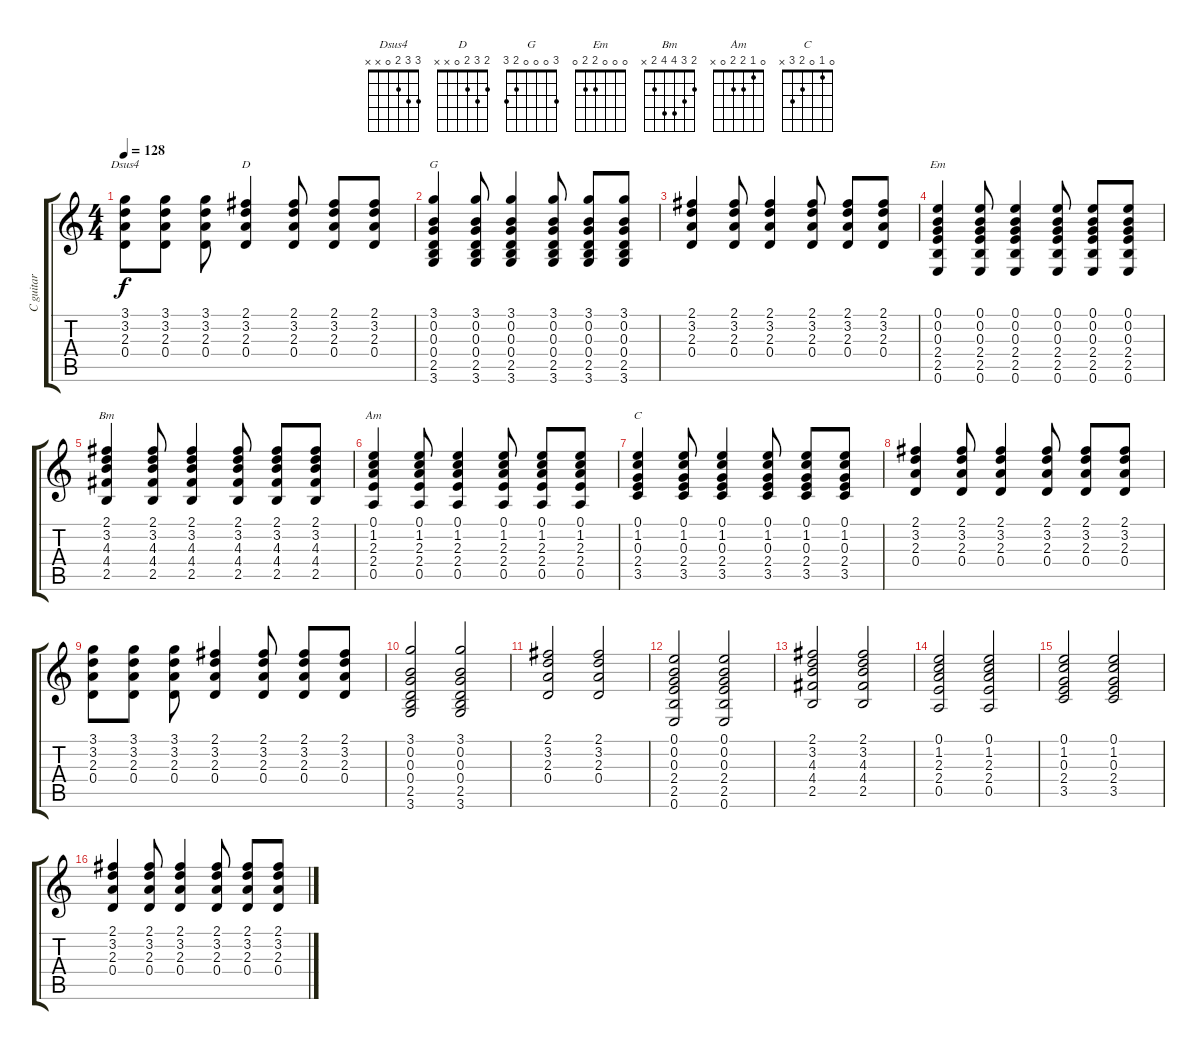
\track ("C guitar" "C guitar") {instrument acousticguitarsteel}
\staff {score tabs}
\tuning (E4 B3 G3 D3 A2 E2) {hide}
\chord ("Dsus4" 3 3 2 0 x x)
\chord ("D" 2 3 2 0 x x)
\chord ("G" 3 0 0 0 2 3)
\chord ("Em" 0 0 0 2 2 0)
\chord ("Bm" 2 3 4 4 2 x)
\chord ("Am" 0 1 2 2 0 x)
\chord ("C" 0 1 0 2 3 x)
\ts (4 4)
\tempo 128
\clef g2
\ks c
(3.1 3.2 2.3 0.4).8{ch "Dsus4" dy f} (3.1 3.2 2.3 0.4).8 (3.1 3.2 2.3 0.4).8 (2.1 3.2 2.3 0.4).4{ch "D"} (2.1 3.2 2.3 0.4).8 (2.1 3.2 2.3 0.4).8 (2.1 3.2 2.3 0.4).8 |
(3.1 0.2 0.3 0.4 2.5 3.6).4{ch "G"} (3.1 0.2 0.3 0.4 2.5 3.6).8 (3.1 0.2 0.3 0.4 2.5 3.6).4 (3.1 0.2 0.3 0.4 2.5 3.6).8 (3.1 0.2 0.3 0.4 2.5 3.6).8 (3.1 0.2 0.3 0.4 2.5 3.6).8 |
(2.1 3.2 2.3 0.4).4 (2.1 3.2 2.3 0.4).8 (2.1 3.2 2.3 0.4).4 (2.1 3.2 2.3 0.4).8 (2.1 3.2 2.3 0.4).8 (2.1 3.2 2.3 0.4).8 |
(0.1 0.2 0.3 2.4 2.5 0.6).4{ch "Em"} (0.1 0.2 0.3 2.4 2.5 0.6).8 (0.1 0.2 0.3 2.4 2.5 0.6).4 (0.1 0.2 0.3 2.4 2.5 0.6).8 (0.1 0.2 0.3 2.4 2.5 0.6).8 (0.1 0.2 0.3 2.4 2.5 0.6).8 |
(2.1 3.2 4.3 4.4 2.5).4{ch "Bm"} (2.1 3.2 4.3 4.4 2.5).8 (2.1 3.2 4.3 4.4 2.5).4 (2.1 3.2 4.3 4.4 2.5).8 (2.1 3.2 4.3 4.4 2.5).8 (2.1 3.2 4.3 4.4 2.5).8 |
(0.1 1.2 2.3 2.4 0.5).4{ch "Am"} (0.1 1.2 2.3 2.4 0.5).8 (0.1 1.2 2.3 2.4 0.5).4 (0.1 1.2 2.3 2.4 0.5).8 (0.1 1.2 2.3 2.4 0.5).8 (0.1 1.2 2.3 2.4 0.5).8 |
(0.1 1.2 0.3 2.4 3.5).4{ch "C"} (0.1 1.2 0.3 2.4 3.5).8 (0.1 1.2 0.3 2.4 3.5).4 (0.1 1.2 0.3 2.4 3.5).8 (0.1 1.2 0.3 2.4 3.5).8 (0.1 1.2 0.3 2.4 3.5).8 |
(2.1 3.2 2.3 0.4).4 (2.1 3.2 2.3 0.4).8 (2.1 3.2 2.3 0.4).4 (2.1 3.2 2.3 0.4).8 (2.1 3.2 2.3 0.4).8 (2.1 3.2 2.3 0.4).8 |
(3.1 3.2 2.3 0.4).8 (3.1 3.2 2.3 0.4).8 (3.1 3.2 2.3 0.4).8 (2.1 3.2 2.3 0.4).4 (2.1 3.2 2.3 0.4).8 (2.1 3.2 2.3 0.4).8 (2.1 3.2 2.3 0.4).8 |
(3.1 0.2 0.3 0.4 2.5 3.6).2 (3.1 0.2 0.3 0.4 2.5 3.6).2 |
(2.1 3.2 2.3 0.4).2 (2.1 3.2 2.3 0.4).2 |
(0.1 0.2 0.3 2.4 2.5 0.6).2 (0.1 0.2 0.3 2.4 2.5 0.6).2 |
(2.1 3.2 4.3 4.4 2.5).2 (2.1 3.2 4.3 4.4 2.5).2 |
(0.1 1.2 2.3 2.4 0.5).2 (0.1 1.2 2.3 2.4 0.5).2 |
(0.1 1.2 0.3 2.4 3.5).2 (0.1 1.2 0.3 2.4 3.5).2 |
(2.1 3.2 2.3 0.4).4 (2.1 3.2 2.3 0.4).8 (2.1 3.2 2.3 0.4).4 (2.1 3.2 2.3 0.4).8 (2.1 3.2 2.3 0.4).8 (2.1 3.2 2.3 0.4).8
